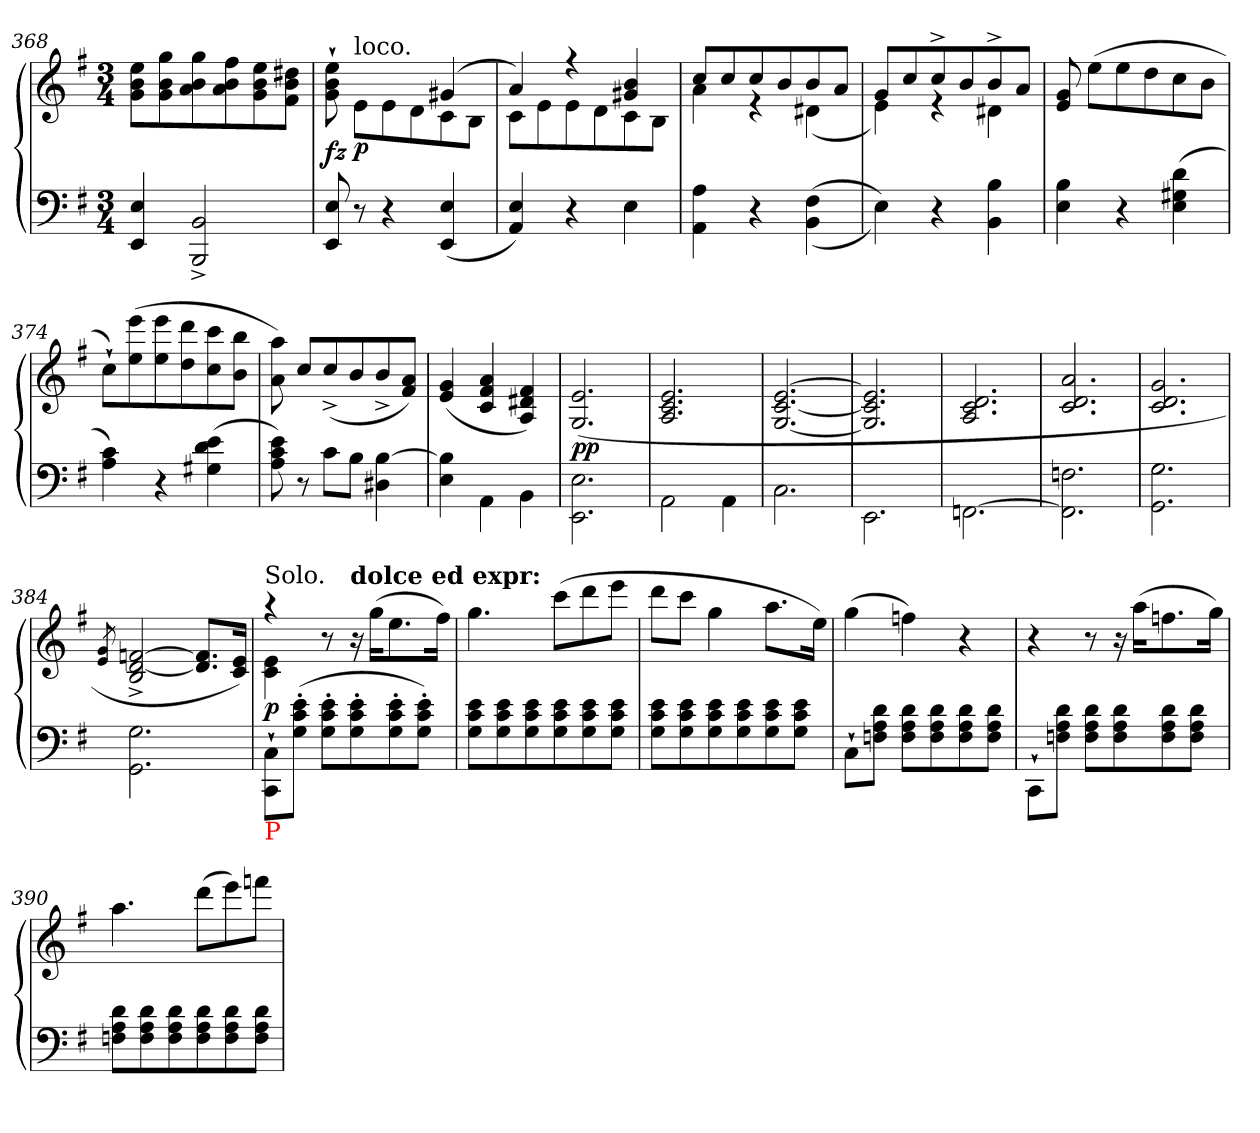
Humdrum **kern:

**kern	**kern	**dynam
*part1	*part1	*part1
*staff2	*staff1	*staff1/2
*clefF4	*clefG2	*
*k[f#]	*k[f#]	*
*M3/4	*M3/4	*
=368	=368	=368
4E! 4EE!	8ee!\ 8b!\ 8g!\L	.
.	8gg!\ 8b!\ 8g!\	.
2BB!^> 2BBB!^>	8gg!\ 8b!\ 8a!\	.
.	8ff#!\ 8b!\ 8a!\	.
.	8ee!\ 8b!\ 8g!\	.
.	8dd#X!\ 8b!\ 8f#!\J	.
=369	=369	=369
*	*^	*
8E! 8EE!	8ee!`>\ 8b!`>\ 8g!`>\	8ryy	fz
!	!LO:TX:a:t=loco.	!	!
8r	8ryy	8e!\L	p
4r	4ryy	8e!\	.
.	.	8d!\	.
(<4E! 4EE!	(>4g#X!	8c!\	.
.	.	8B!\J	.
=370	=370	=370	=370
4E! 4AA!)	4a!)	8c!\L	.
.	.	8e!\	.
4r	4rff	8e!\	.
.	.	8d!\	.
4E!	4b! 4g#X!	8c!\	.
.	.	8B!\J	.
=371	=371	=371	=371
4A! 4AA!	8cc!L	4a!	.
.	8cc!	.	.
4r	8cc!	4re	.
.	8b!	.	.
(<(>4F#! 4BB!	8b!	(<4d#X!	.
.	8a!J	.	.
=372	=372	=372	=372
4E!))	8g!L	4e!)	.
.	8cc!	.	.
4r	8cc^>!	4re	.
.	8b!	.	.
4B! 4BB!	8b^>!	4d#X!	.
.	8a!J	.	.
*	*v	*v	*
=373	=373	=373
4B! 4E!	8g! 8e!	.
.	(>8ee!\L	.
4r	8ee!\	.
.	8dd!\	.
(>4d! 4G#X! 4E!	8cc!\	.
.	8b!\J	.
=374	=374	=374
4c! 4A!)	8cc`>!\L)	.
.	(>8eee!\ 8ee!\	.
4r	8eee!\ 8ee!\	.
.	8ddd!\ 8dd!\	.
(>4e! 4d! 4G#X!	8ccc!\ 8cc!\	.
.	8bb!\ 8b!\J	.
=375	=375	=375
8e! 8c! 8A!)	8aa! 8a!)	.
8r	8cc!/L	.
8c!\L	(<8cc^>!	.
8B!\J	8b!	.
[4B! 4D#X!	8b^>!	.
.	8a! 8f#!J)	.
=376	=376	=376
4B!] 4E!	(>4g! 4e!	.
4AA!\	4a! 4f#! 4c!	.
4BB!\	4f#!/ 4d#X!/ 4A!/)	.
=377	=377	=377
2.E!\ 2.EE!\	(>2.e!/ 2.G!/	pp
=378	=378	=378
2AA!\	2.e!/ 2.c!/ 2.A!/	.
4AA!\	.	.
=379	=379	=379
2.C!\	[2.e!/ [2.c!/ [2.G!/	.
=380	=380	=380
2.EE!\	2.e!]/ 2.c!]/ 2.G!]/	.
=381	=381	=381
[2.FFn!\	2.d!/ 2.c!/ 2.A!/	.
=382	=382	=382
2.Fn!\ 2.FFn!]\	2.a! 2.d! 2.c!	.
=383	=383	=383
2.G!\ 2.GG!\	2.g! 2.d! 2.c!	.
=384	=384	=384
.	8qg!/ 8qe!/	.
2.G!\ 2.GG!\	[2fn!^> [2d!^> 2B!^>	.
.	8.f!] 8.d!]L	.
.	16e! 16c!Jk)	.
=385	=385	=385
*	*^	*
!	!LO:TX:a:t=Solo.	!	!
!LO:TX:b:color=red:t=P	!	!	!
8C`> 8CC`>L	4r	4e! 4c!	p
(>8e'> 8c'> 8G'>J	.	.	.
8e'> 8c'> 8G'>L	8r	2ryy	.
!	!LO:TX:a:B:t=dolce ed expr&colon;	!	!
8e' 8c' 8G'	16r	.	.
.	(>16gg\KL	.	.
8e'> 8c'> 8G'>	8.ee	.	.
8e'> 8c'> 8G'>J)	.	.	.
.	16ff#Jk)	.	.
*	*v	*v	*
=386	=386	=386
8e 8c 8GL	4.gg	.
8e 8c 8G	.	.
8e 8c 8G	.	.
8e 8c 8G	(>8cccL	.
8e 8c 8G	8ddd	.
8e 8c 8GJ	8eeeJ	.
=387	=387	=387
8e 8c 8GL	8dddL	.
8e 8c 8G	8cccJ	.
8e 8c 8G	4gg	.
8e 8c 8G	.	.
8e 8c 8G	8.aaL	.
8e 8c 8GJ	.	.
.	16eeJk)	.
=388	=388	=388
8C`>L	(>4gg	.
8d 8A 8FnJ	.	.
8d 8A 8FL	4ffn)	.
8d 8A 8F	.	.
8d 8A 8F	4r	.
8d 8A 8FJ	.	.
=389	=389	=389
8CC`>\L	4r	.
8d 8A 8FnJ	.	.
8d 8A 8FL	8r	.
8d 8A 8F	16r	.
.	(>16aaKL	.
8d 8A 8F	8.ffn	.
8d 8A 8FJ	.	.
.	16ggJk)	.
=390	=390	=390
8d 8A 8FnL	4.aa	.
8d 8A 8F	.	.
8d 8A 8F	.	.
8d 8A 8F	(>8dddL	.
8d 8A 8F	8eee)	.
8d 8A 8FJ	8fffnJ	.
=	=	=
*-	*-	*-
